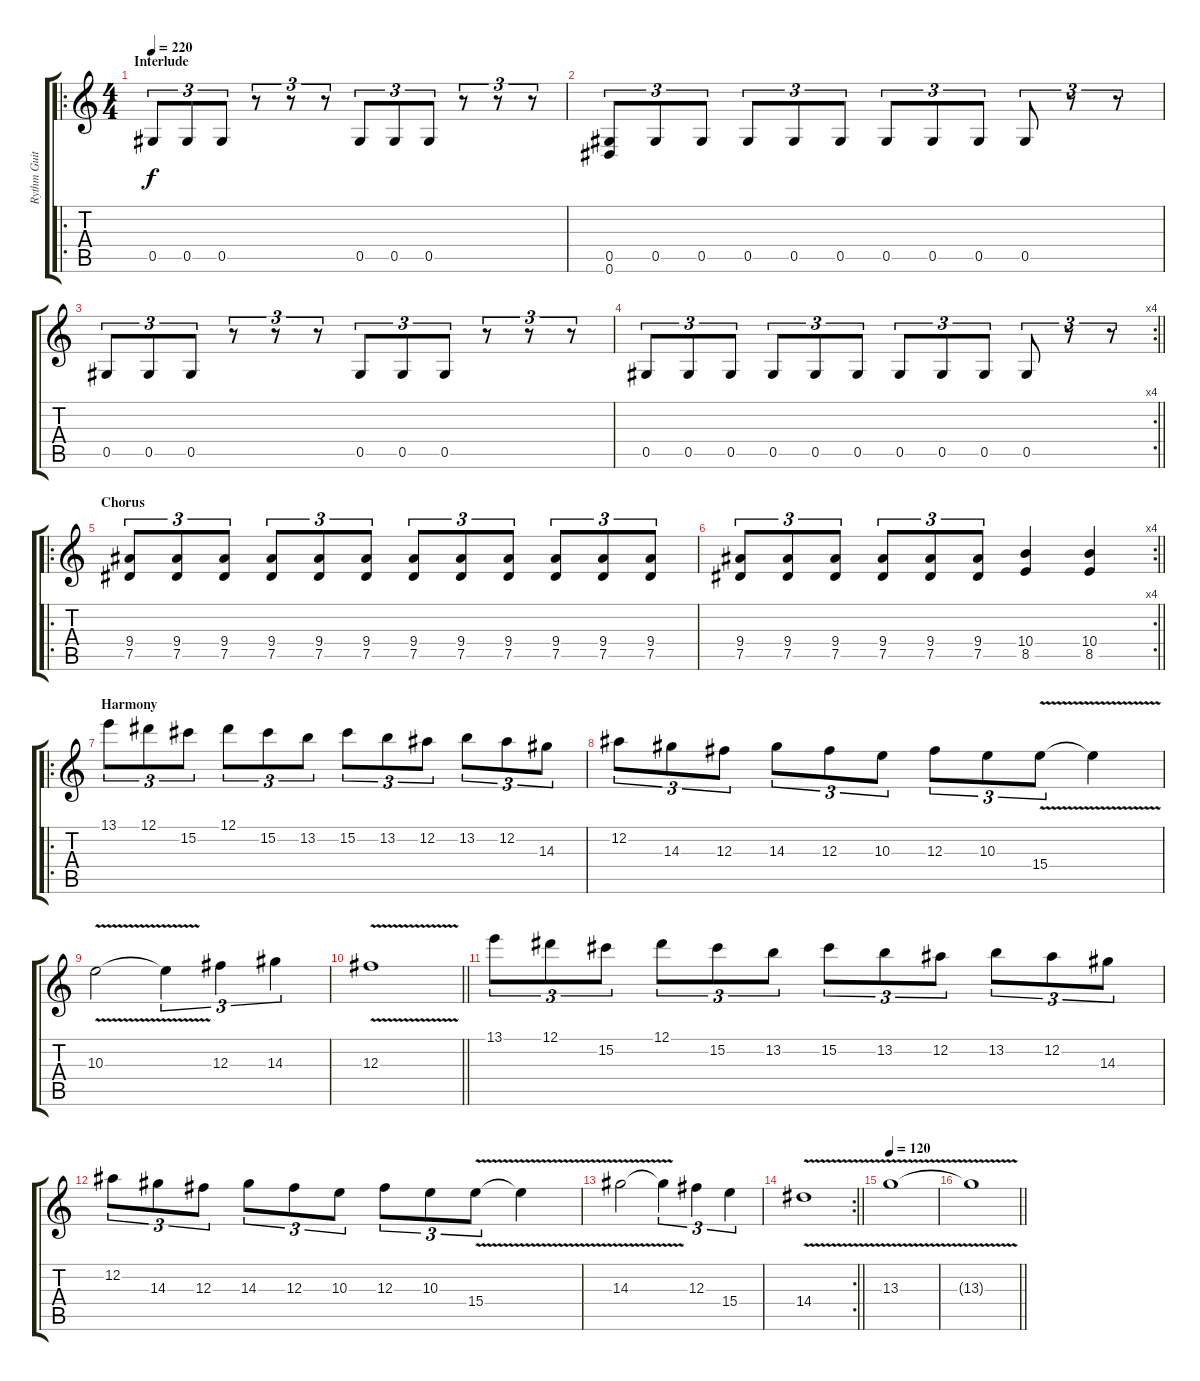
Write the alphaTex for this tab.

\track ("Rythm Guitar" "Rythm Guit") {instrument acousticguitarsteel}
\staff {score tabs}
\tuning (Eb4 Bb3 Gb3 Db3 Ab2 Eb2) {hide}
\ro
\ts (4 4)
\section ("" "Interlude")
\tempo 220
\clef g2
\ks c
0.5.8{tu (3 2) dy f} 0.5.8{tu (3 2)} 0.5.8{tu (3 2)} r.8{tu (3 2)} r.8{tu (3 2)} r.8{tu (3 2)} 0.5.8{tu (3 2)} 0.5.8{tu (3 2)} 0.5.8{tu (3 2)} r.8{tu (3 2)} r.8{tu (3 2)} r.8{tu (3 2)} |
(0.5 0.6{t}).8{tu (3 2)} 0.5.8{tu (3 2)} 0.5.8{tu (3 2)} 0.5.8{tu (3 2)} 0.5.8{tu (3 2)} 0.5.8{tu (3 2)} 0.5.8{tu (3 2)} 0.5.8{tu (3 2)} 0.5.8{tu (3 2)} 0.5.8{tu (3 2)} r.8{tu (3 2)} r.8{tu (3 2)} |
0.5.8{tu (3 2)} 0.5.8{tu (3 2)} 0.5.8{tu (3 2)} r.8{tu (3 2)} r.8{tu (3 2)} r.8{tu (3 2)} 0.5.8{tu (3 2)} 0.5.8{tu (3 2)} 0.5.8{tu (3 2)} r.8{tu (3 2)} r.8{tu (3 2)} r.8{tu (3 2)} |
\rc 4
\barLineRight lightlight
0.5.8{tu (3 2)} 0.5.8{tu (3 2)} 0.5.8{tu (3 2)} 0.5.8{tu (3 2)} 0.5.8{tu (3 2)} 0.5.8{tu (3 2)} 0.5.8{tu (3 2)} 0.5.8{tu (3 2)} 0.5.8{tu (3 2)} 0.5.8{tu (3 2)} r.8{tu (3 2)} r.8{tu (3 2)} |
\ro
\section ("" "Chorus")
(9.4 7.5).8{tu (3 2)} (9.4 7.5).8{tu (3 2)} (9.4 7.5).8{tu (3 2)} (9.4 7.5).8{tu (3 2)} (9.4 7.5).8{tu (3 2)} (9.4 7.5).8{tu (3 2)} (9.4 7.5).8{tu (3 2)} (9.4 7.5).8{tu (3 2)} (9.4 7.5).8{tu (3 2)} (9.4 7.5).8{tu (3 2)} (9.4 7.5).8{tu (3 2)} (9.4 7.5).8{tu (3 2)} |
\rc 4
\barLineRight lightlight
(9.4 7.5).8{tu (3 2)} (9.4 7.5).8{tu (3 2)} (9.4 7.5).8{tu (3 2)} (9.4 7.5).8{tu (3 2)} (9.4 7.5).8{tu (3 2)} (9.4 7.5).8{tu (3 2)} (10.4 8.5).4 (10.4 8.5).4 |
\ro
\section ("" "Harmony")
13.1.8{tu (3 2)} 12.1.8{tu (3 2)} 15.2.8{tu (3 2)} 12.1.8{tu (3 2)} 15.2.8{tu (3 2)} 13.2.8{tu (3 2)} 15.2.8{tu (3 2)} 13.2.8{tu (3 2)} 12.2.8{tu (3 2)} 13.2.8{tu (3 2)} 12.2.8{tu (3 2)} 14.3.8{tu (3 2)} |
12.2.8{tu (3 2)} 14.3.8{tu (3 2)} 12.3.8{tu (3 2)} 14.3.8{tu (3 2)} 12.3.8{tu (3 2)} 10.3.8{tu (3 2)} 12.3.8{tu (3 2)} 10.3.8{tu (3 2)} 15.4{v}.8{tu (3 2)} 15.4{t}.4 |
10.3{v}.2 10.3{t}.4{tu (3 2)} 12.3.4{tu (3 2)} 14.3.4{tu (3 2)} |
\barLineRight lightlight
12.3{v}.1 |
13.1.8{tu (3 2)} 12.1.8{tu (3 2)} 15.2.8{tu (3 2)} 12.1.8{tu (3 2)} 15.2.8{tu (3 2)} 13.2.8{tu (3 2)} 15.2.8{tu (3 2)} 13.2.8{tu (3 2)} 12.2.8{tu (3 2)} 13.2.8{tu (3 2)} 12.2.8{tu (3 2)} 14.3.8{tu (3 2)} |
12.2.8{tu (3 2)} 14.3.8{tu (3 2)} 12.3.8{tu (3 2)} 14.3.8{tu (3 2)} 12.3.8{tu (3 2)} 10.3.8{tu (3 2)} 12.3.8{tu (3 2)} 10.3.8{tu (3 2)} 15.4{v}.8{tu (3 2)} 15.4{t}.4 |
14.3{v}.2 14.3{t}.4{tu (3 2)} 12.3.4{tu (3 2)} 15.4.4{tu (3 2)} |
\rc 2
\barLineRight lightlight
14.4{v}.1 |
\tempo 120
13.3{v}.1 |
\barLineRight lightlight
13.3{t}.1
